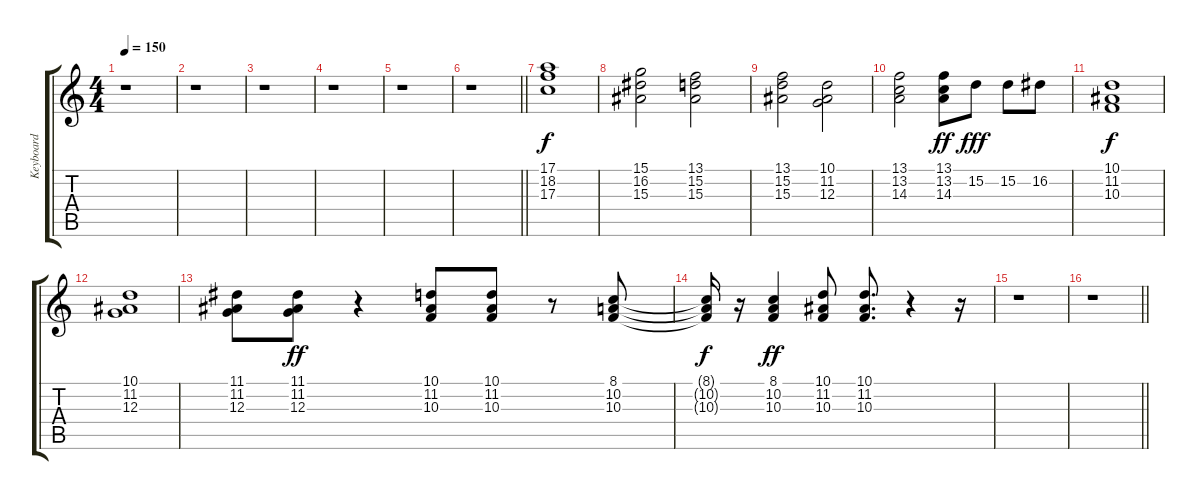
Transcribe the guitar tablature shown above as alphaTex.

\track ("Keyboard" "Keyboard") {instrument stringensemble1}
\staff {score tabs}
\tuning (E4 B3 G3 D3 A2 E2) {hide}
\ts (4 4)
\tempo 150
\clef g2
\ks c
r.1{dy ff} |
r.1 |
r.1 |
r.1 |
r.1 |
\barLineRight lightlight
r.1 |
(17.1 18.2 17.3).1{dy f volume 9 instrument synthvoice} |
(15.1 16.2 15.3).2 (13.1 15.2 15.3).2 |
(13.1 15.2 15.3).2 (10.1 11.2 12.3).2 |
(13.1 13.2 14.3).2 (13.1 13.2 14.3).8{dy ff} 15.2.8{dy fff} 15.2.8 16.2.8 |
(10.1 11.2 10.3).1{dy f volume 11 instrument stringensemble1} |
(10.1 11.2 12.3).1 |
(11.1 11.2 12.3).8 (11.1 11.2 12.3).8{dy ff} r.4 (10.1 11.2 10.3).8 (10.1 11.2 10.3).8 r.8 (8.1 10.2 10.3).8 |
(8.1{t} 10.2{t} 10.3{t}).16{dy f} r.16 (8.1 10.2 10.3).4{dy ff} (10.1 11.2 10.3).8 (10.1 11.2 10.3).8{d} r.4 r.16 |
r.1 |
\barLineRight lightlight
r.1
